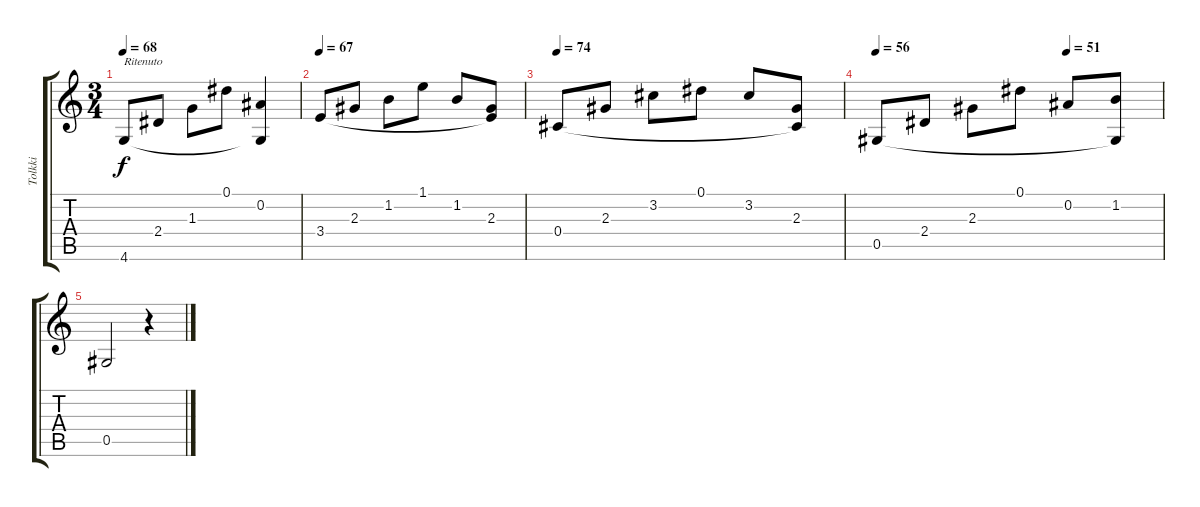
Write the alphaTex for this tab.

\track ("Tolkki" "Tolkki") {instrument acousticguitarnylon}
\staff {score tabs}
\tuning (Eb4 Bb3 Gb3 Db3 Ab2 Eb2) {hide}
\ts (3 4)
\tempo 68
\clef g2
\ks c
4.6.8{txt "Ritenuto" dy f} 2.4.8 1.3.8 0.1.8 (0.2 4.6{t}).4 |
\tempo 67
3.4.8 2.3.8 1.2.8 1.1.8 1.2.8 (2.3 3.4{t}).8 |
\tempo 74
0.4.8 2.3.8 3.2.8 0.1.8 3.2.8 (2.3 0.4{t}).8 |
\tempo 56
\tempo (51 0.6666666666666666)
0.5.8 2.4.8 2.3.8 0.1.8 0.2.8 (1.2 0.5{t}).8 |
0.5.2 r.4
